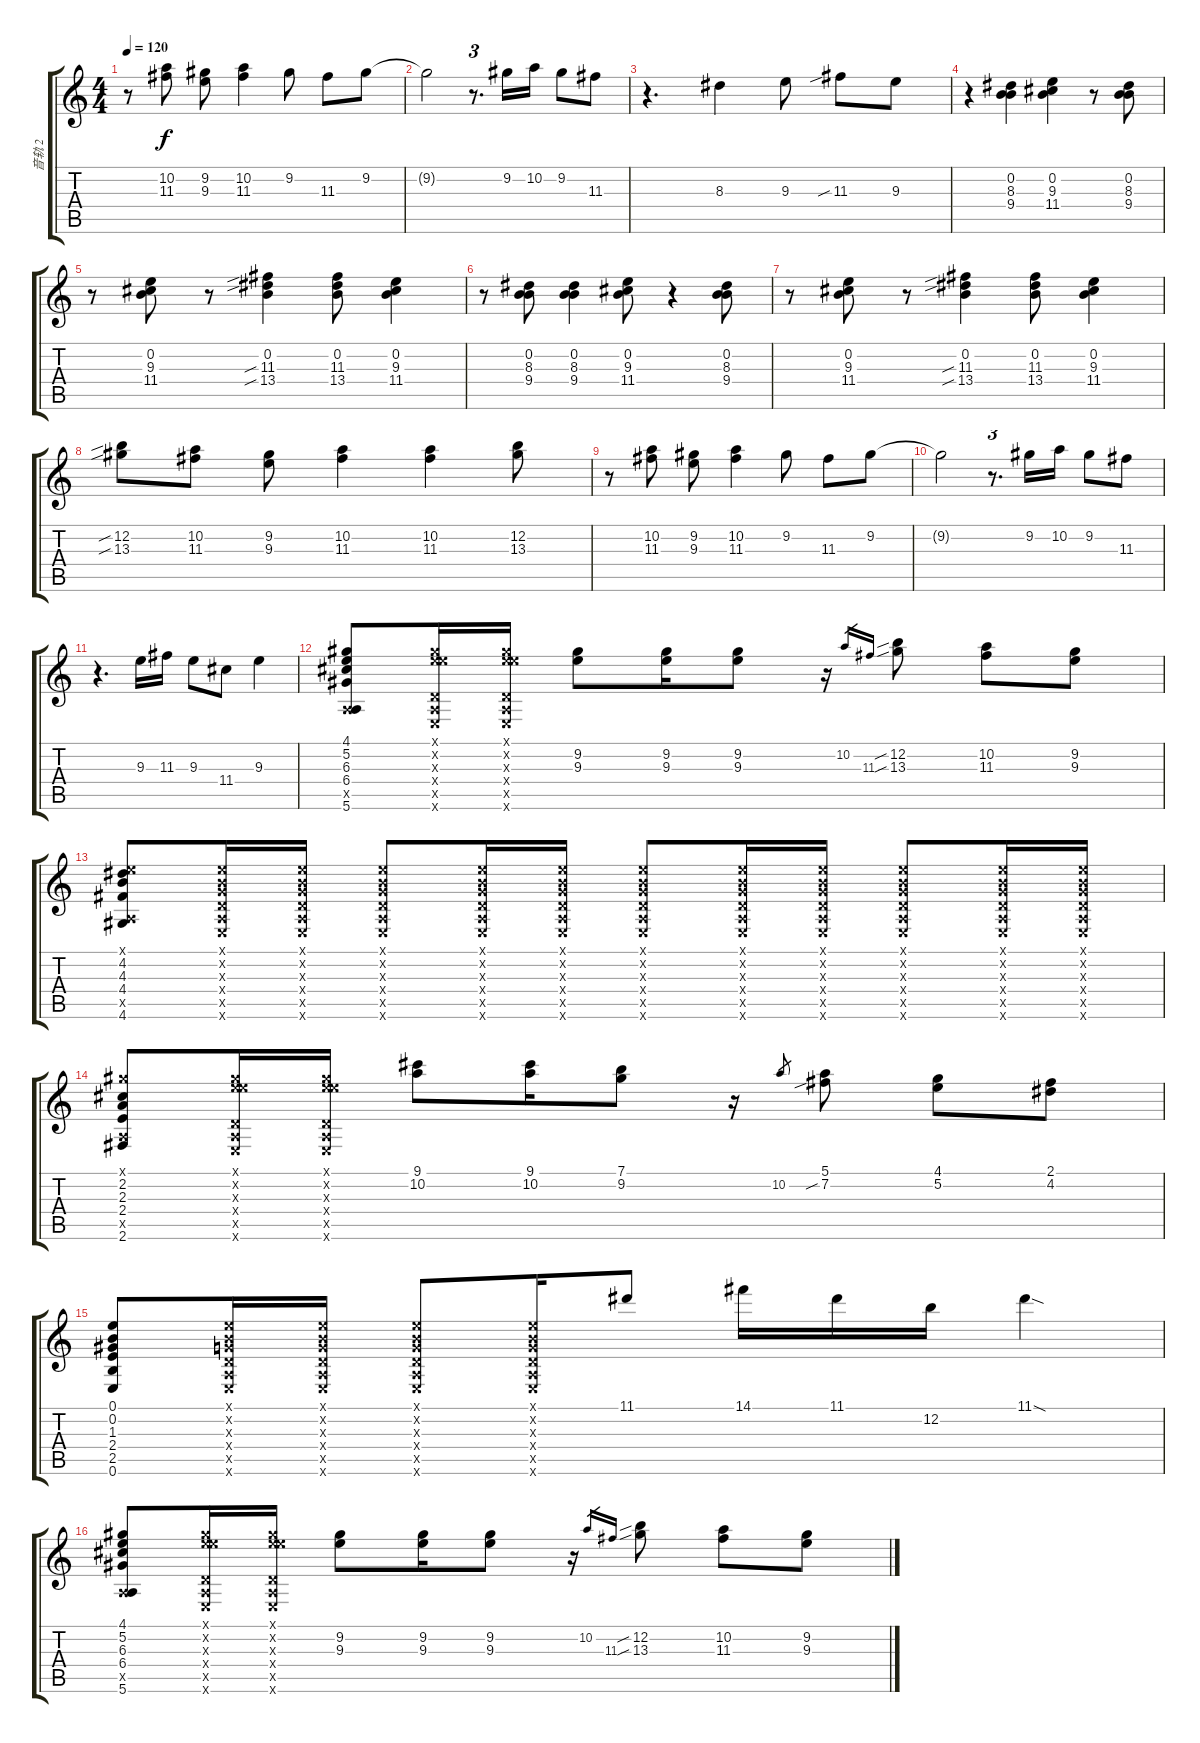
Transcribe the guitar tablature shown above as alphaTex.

\track ("音轨 2" "音轨 2") {instrument acousticguitarsteel}
\staff {score tabs}
\tuning (E4 B3 G3 D3 A2 E2) {hide}
\ts (4 4)
\tempo 120
\clef g2
\ks c
r.8{dy f} (10.2 11.3).8 (9.2 9.3).8 (10.2 11.3).4 9.2.8 11.3.8 9.2.8 |
9.2{t}.2 r.8{d tu (3 2)} 9.2.16 10.2.16 9.2.8 11.3.8 |
r.4{d} 8.3.4 9.3.8 11.3{sib}.8 9.3.8 |
r.4 (0.2 8.3 9.4).4 (0.2 9.3 11.4).4 r.8 (0.2 8.3 9.4).8 |
r.8 (0.2 9.3 11.4).8 r.8 (0.2 11.3{sib} 13.4{sib}).4 (0.2 11.3 13.4).8 (0.2 9.3 11.4).4 |
r.8 (0.2 8.3 9.4).8 (0.2 8.3 9.4).4 (0.2 9.3 11.4).8 r.4 (0.2 8.3 9.4).8 |
r.8 (0.2 9.3 11.4).8 r.8 (0.2 11.3{sib} 13.4{sib}).4 (0.2 11.3 13.4).8 (0.2 9.3 11.4).4 |
(12.2{sib} 13.3{sib}).8 (10.2 11.3).8 (9.2 9.3).8 (10.2 11.3).4 (10.2 11.3).4 (12.2 13.3).8 |
r.8 (10.2 11.3).8 (9.2 9.3).8 (10.2 11.3).4 9.2.8 11.3.8 9.2.8 |
9.2{t}.2 r.8{d tu (3 2)} 9.2.16 10.2.16 9.2.8 11.3.8 |
r.4{d} 9.3.16 11.3.16 9.3.8 11.4.8 9.3.4 |
(4.1 5.2 6.3 6.4 0.5{x} 5.6).8 (0.1{x} 9.2{x} 9.3{x} 0.4{x} 0.5{x} 0.6{x}).16 (0.1{x} 9.2{x} 9.3{x} 0.4{x} 0.5{x} 0.6{x}).16 (9.2 9.3).8 (9.2 9.3).16 (9.2 9.3).8 r.16 10.2.16{gr} 11.3.16{gr} (12.2{sib} 13.3{sib}).8 (10.2 11.3).8 (9.2 9.3).8 |
(0.1{x} 4.2 4.3 4.4 0.5{x} 4.6).8 (0.1{x} 0.2{x} 0.3{x} 0.4{x} 0.5{x} 0.6{x}).16 (0.1{x} 0.2{x} 0.3{x} 0.4{x} 0.5{x} 0.6{x}).16 (0.1{x} 0.2{x} 0.3{x} 0.4{x} 0.5{x} 0.6{x}).8 (0.1{x} 0.2{x} 0.3{x} 0.4{x} 0.5{x} 0.6{x}).16 (0.1{x} 0.2{x} 0.3{x} 0.4{x} 0.5{x} 0.6{x}).16 (0.1{x} 0.2{x} 0.3{x} 0.4{x} 0.5{x} 0.6{x}).8 (0.1{x} 0.2{x} 0.3{x} 0.4{x} 0.5{x} 0.6{x}).16 (0.1{x} 0.2{x} 0.3{x} 0.4{x} 0.5{x} 0.6{x}).16 (0.1{x} 0.2{x} 0.3{x} 0.4{x} 0.5{x} 0.6{x}).8 (0.1{x} 0.2{x} 0.3{x} 0.4{x} 0.5{x} 0.6{x}).16 (0.1{x} 0.2{x} 0.3{x} 0.4{x} 0.5{x} 0.6{x}).16 |
(4.1{x} 2.2 2.3 2.4 0.5{x} 2.6).8 (0.1{x} 9.2{x} 9.3{x} 0.4{x} 0.5{x} 0.6{x}).16 (0.1{x} 9.2{x} 9.3{x} 0.4{x} 0.5{x} 0.6{x}).16 (9.1 10.2).8 (9.1 10.2).16 (7.1 9.2).8 r.16 10.2.8{gr} (5.1 7.2{sib}).8 (4.1 5.2).8 (2.1 4.2).8 |
(0.1 0.2 1.3 2.4 2.5 0.6).8 (0.1{x} 0.2{x} 0.3{x} 0.4{x} 0.5{x} 0.6{x}).16 (0.1{x} 0.2{x} 0.3{x} 0.4{x} 0.5{x} 0.6{x}).16 (0.1{x} 0.2{x} 0.3{x} 0.4{x} 0.5{x} 0.6{x}).8 (0.1{x} 0.2{x} 0.3{x} 0.4{x} 0.5{x} 0.6{x}).16 11.1.8 14.1.16 11.1.16 12.2.16 11.1{sod}.4 |
(4.1 5.2 6.3 6.4 0.5{x} 5.6).8 (0.1{x} 9.2{x} 9.3{x} 0.4{x} 0.5{x} 0.6{x}).16 (0.1{x} 9.2{x} 9.3{x} 0.4{x} 0.5{x} 0.6{x}).16 (9.2 9.3).8 (9.2 9.3).16 (9.2 9.3).8 r.16 10.2.16{gr} 11.3.16{gr} (12.2{sib} 13.3{sib}).8 (10.2 11.3).8 (9.2 9.3).8
